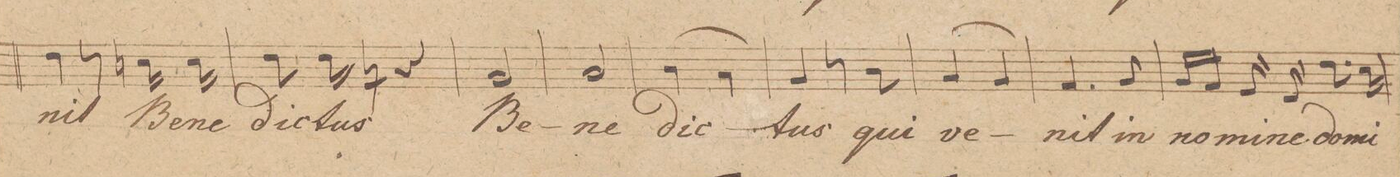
**kern	**text
*I"Tenore 2do	*
*clefC4	*
*k[b-]	*
*M2/4	*
4c\	-nit
8r	.
16Bn\	Be-
16B\	-ne-
=14	=14
8c\	-dic-
16c\	-tus
16r	.
4r	.
=15	=15
2F/	Be-
=16	=16
2G/	-ne-
=17	=17
(4A\	-dic-
4G\)	.
=18	=18
4F/	-tus
8r	.
8A\	qui
=19	=19
(>4G/	ve-
4F/)	.
=20	=20
4.E/	-nit
8F/	in
=21	=21
16F/LL	no-
16E/JJ	.
16D/	-mi-
16C/	-ne
8.c\	do-
16B-\	-mi-
=22	=22
*-	*-
